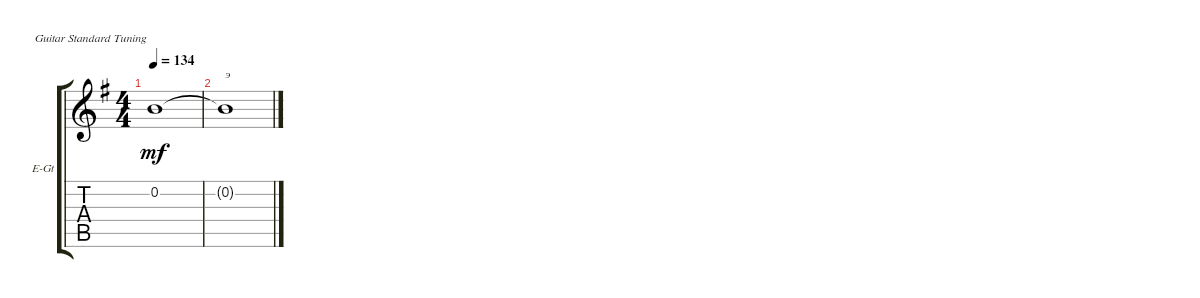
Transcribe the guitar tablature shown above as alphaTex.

\bracketExtendMode groupsimilarinstruments
\firstSystemTrackNameOrientation horizontal
\otherSystemsTrackNameOrientation horizontal
\track ("vocal (Artur Potemkin)" "E-Gt") {instrument electricguitarclean}
\staff {score tabs}
\tuning (E4 B3 G3 D3 A2 E2)
\ts (4 4)
\tempo 134
\clef g2
\scale
0.333333
\ks eminor
0.2{t}.1{dy mf} |
\scale
0.333333 0.2{t}.1{txt "э"}
